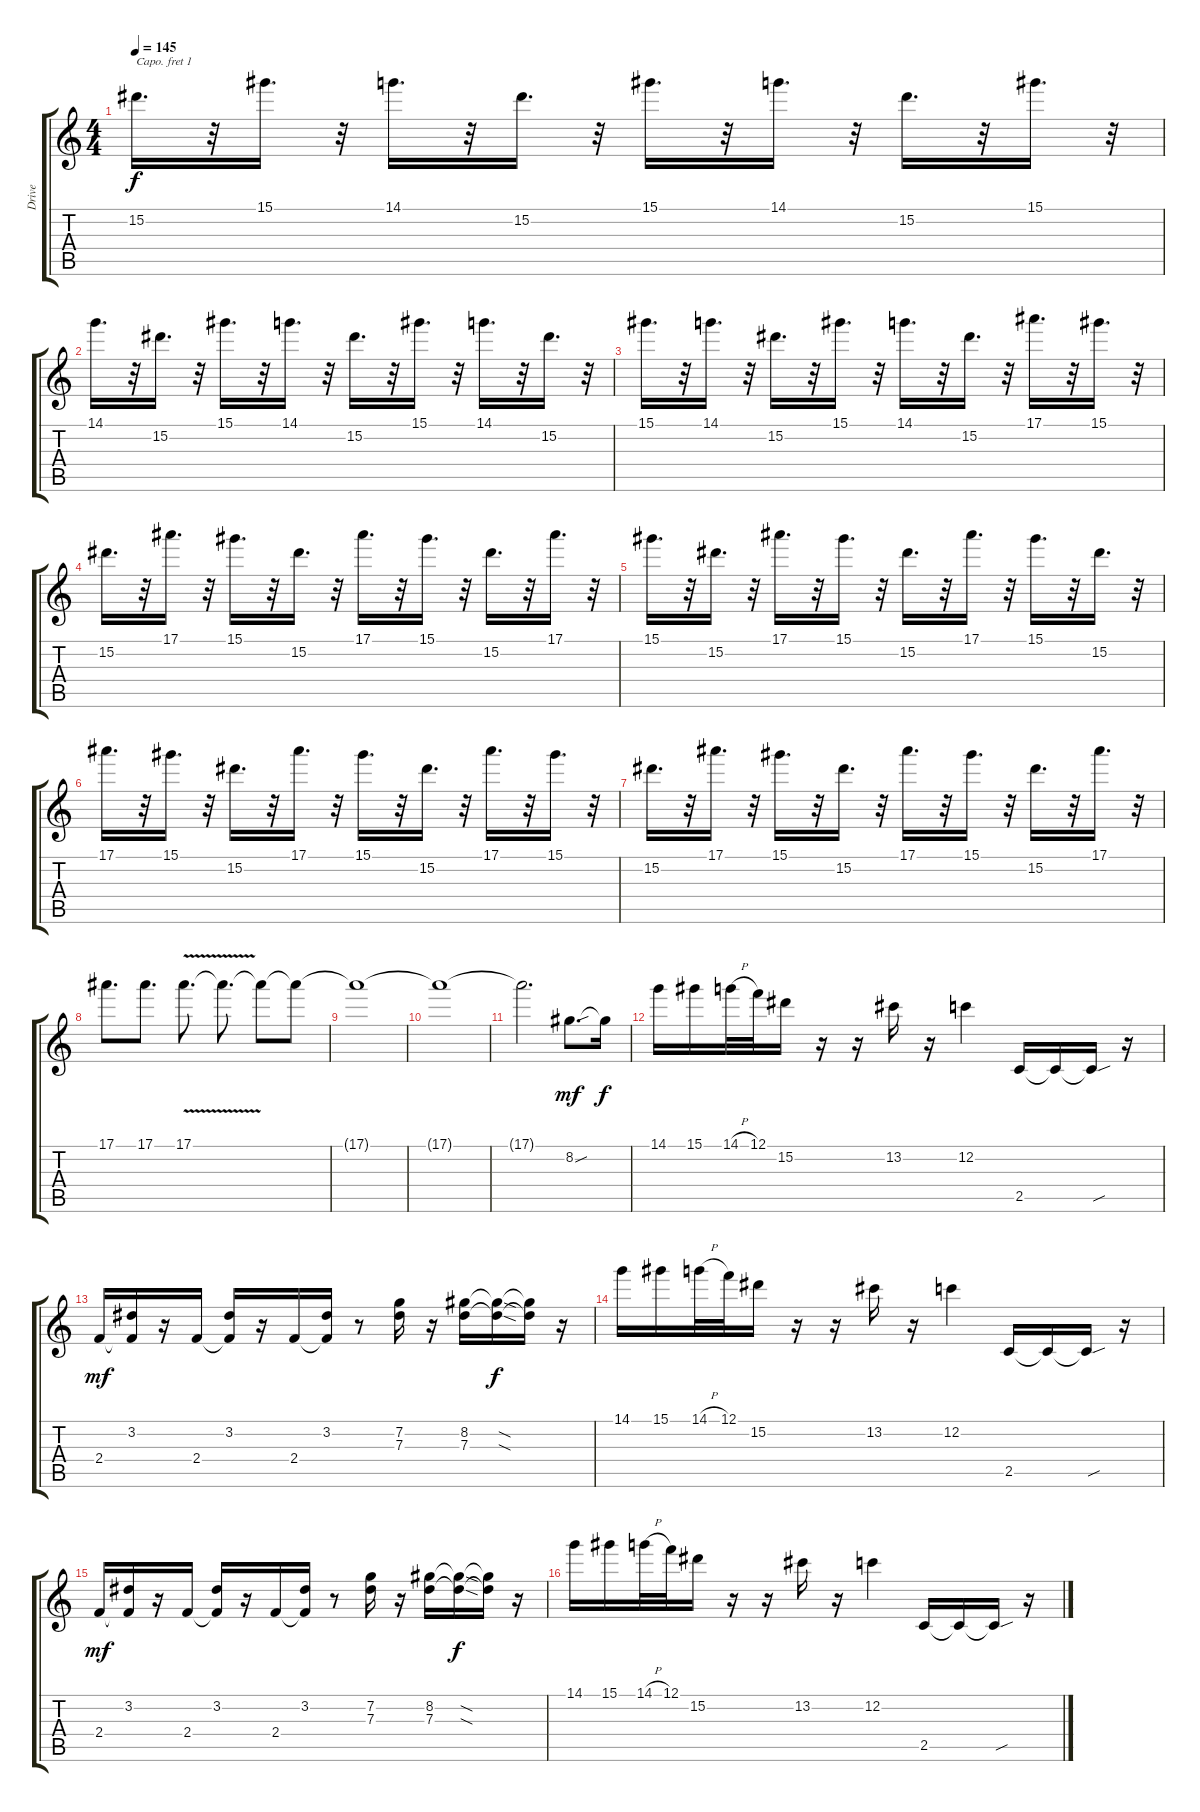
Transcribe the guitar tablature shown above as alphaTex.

\track ("Drive" "Drive") {instrument overdrivenguitar}
\staff {score tabs}
\capo 1
\tuning (E4 B3 G3 D3 A2 E2) {hide}
\ts (4 4)
\tempo 145
\clef g2
\ks c
15.2.16{d dy f} r.32 15.1.16{d} r.32 14.1.16{d} r.32 15.2.16{d} r.32 15.1.16{d} r.32 14.1.16{d} r.32 15.2.16{d} r.32 15.1.16{d} r.32 |
14.1.16{d} r.32 15.2.16{d} r.32 15.1.16{d} r.32 14.1.16{d} r.32 15.2.16{d} r.32 15.1.16{d} r.32 14.1.16{d} r.32 15.2.16{d} r.32 |
15.1.16{d} r.32 14.1.16{d} r.32 15.2.16{d} r.32 15.1.16{d} r.32 14.1.16{d} r.32 15.2.16{d} r.32 17.1.16{d} r.32 15.1.16{d} r.32 |
15.2.16{d} r.32 17.1.16{d} r.32 15.1.16{d} r.32 15.2.16{d} r.32 17.1.16{d} r.32 15.1.16{d} r.32 15.2.16{d} r.32 17.1.16{d} r.32 |
15.1.16{d} r.32 15.2.16{d} r.32 17.1.16{d} r.32 15.1.16{d} r.32 15.2.16{d} r.32 17.1.16{d} r.32 15.1.16{d} r.32 15.2.16{d} r.32 |
17.1.16{d} r.32 15.1.16{d} r.32 15.2.16{d} r.32 17.1.16{d} r.32 15.1.16{d} r.32 15.2.16{d} r.32 17.1.16{d} r.32 15.1.16{d} r.32 |
15.2.16{d} r.32 17.1.16{d} r.32 15.1.16{d} r.32 15.2.16{d} r.32 17.1.16{d} r.32 15.1.16{d} r.32 15.2.16{d} r.32 17.1.16{d} r.32 |
17.1.8{d} 17.1.8{d} 17.1{v}.8{d} 17.1{t}.8{d} 17.1{t}.8 17.1{t}.8 |
17.1{t}.1 |
17.1{t}.1 |
17.1{t}.2{d} 8.2{sou}.8{d dy mf} 8.2{t}.16{dy f} |
14.1.16 15.1.16 14.1{h}.32 12.1.32 15.2.16 r.16 r.16 13.2.16 r.16 12.2.4 2.5.16 2.5{t}.16 2.5{sou t}.16 r.16 |
2.4.16{dy mf} (3.2 2.4{t}).16 r.16 2.4.16 (3.2 2.4{t}).16 r.16 2.4.16 (3.2 2.4{t}).16 r.8 (7.2 7.3).16 r.16 (8.2 7.3).16 (8.2{sod t} 7.3{sod t}).16{dy f} (8.2{t} 7.3{t}).16 r.16 |
14.1.16 15.1.16 14.1{h}.32 12.1.32 15.2.16 r.16 r.16 13.2.16 r.16 12.2.4 2.5.16 2.5{t}.16 2.5{sou t}.16 r.16 |
2.4.16{dy mf} (3.2 2.4{t}).16 r.16 2.4.16 (3.2 2.4{t}).16 r.16 2.4.16 (3.2 2.4{t}).16 r.8 (7.2 7.3).16 r.16 (8.2 7.3).16 (8.2{sod t} 7.3{sod t}).16{dy f} (8.2{t} 7.3{t}).16 r.16 |
14.1.16 15.1.16 14.1{h}.32 12.1.32 15.2.16 r.16 r.16 13.2.16 r.16 12.2.4 2.5.16 2.5{t}.16 2.5{sou t}.16 r.16
